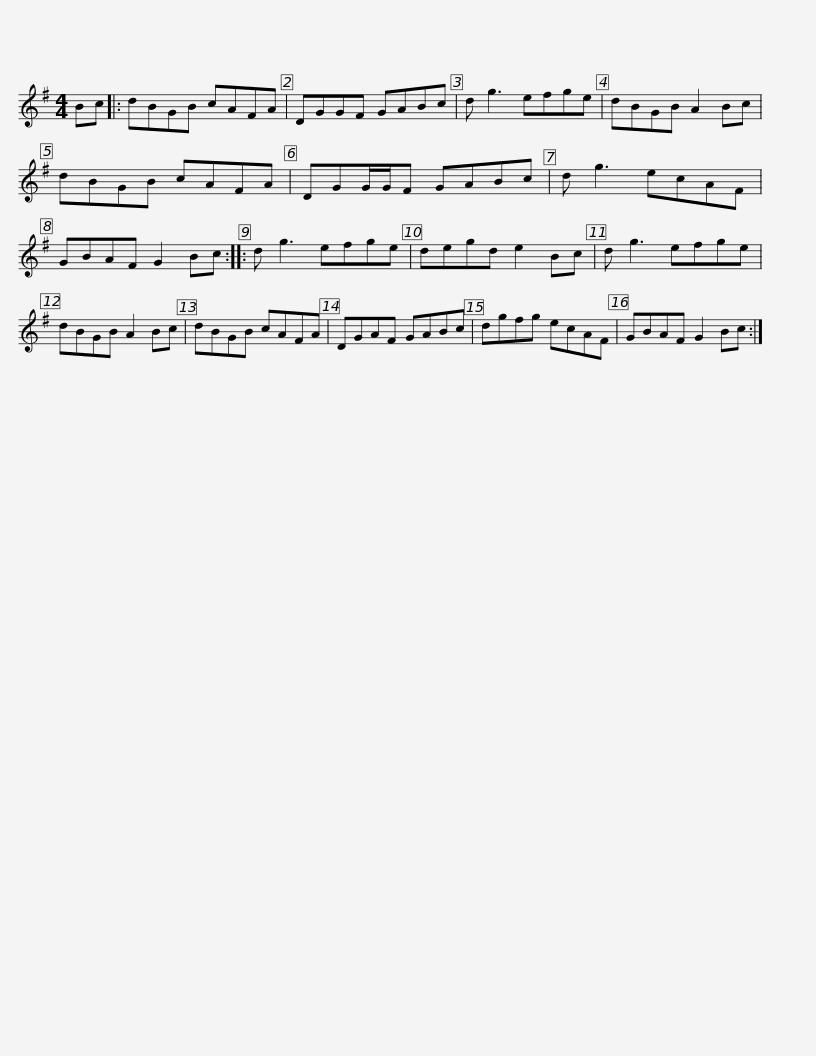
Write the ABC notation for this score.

X:1
L:1/8
M:4/4
I:linebreak $
K:G
V:1 treble
V:1
 Bc |: dBGB cAFA | DGGF GABc | d g3 efge | dBGB A2 Bc | %5
 dBGB cAFA |$ DGG/G/F GABc | d g3 ecAF | GBAF G2 Bc :: d g3 efge | %10
 degd e2 Bc | d g3 efge |$ dBGB A2 Bc | dBGB cAFA | DGAF GABc | %15
 dgfg ecAF | GBAF G2 Bc :| %17
